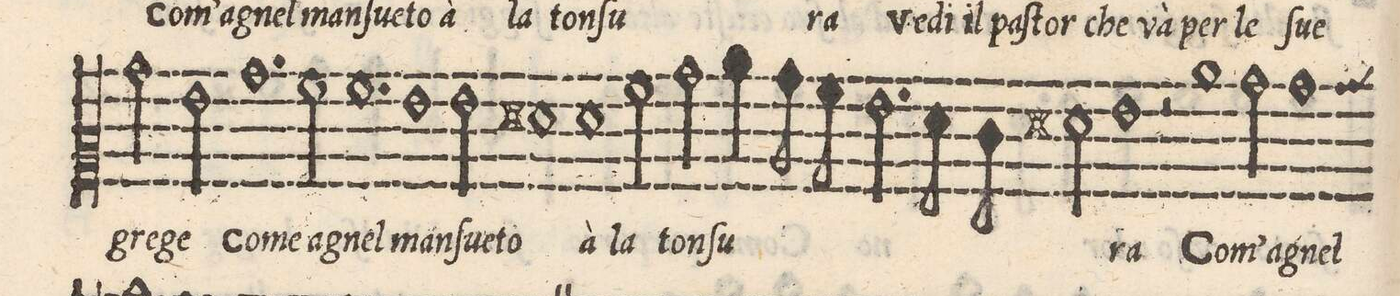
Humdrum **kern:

**kern	**text
*I"ALTO	*
*clefC2	*
*k[]	*
*met(C)	*
*M2/1	*
2b\	greg-
2g\	ge
=44-	=44-
1.b	c-
2a\	m'_a-
=45-	=45-
1.a	-gnel
1g\	-man-
=46-	=46-
2g\	-ſue-
1f#X	to
=47-	=47-
1f#y	à
2a\	la
2b\	ton-
=48-	=48-
4cc\	ſu-
8b\	.
8a\	.
2.g\	.
8f#y\	.
8e\	.
2f#X\	.
=49-	=49-
1g	ra
2r	.
1cc\	Co-
=50-	=50-
2b\	-m'_a-
1b	-gnel
=51-	=51-
*-	*-
